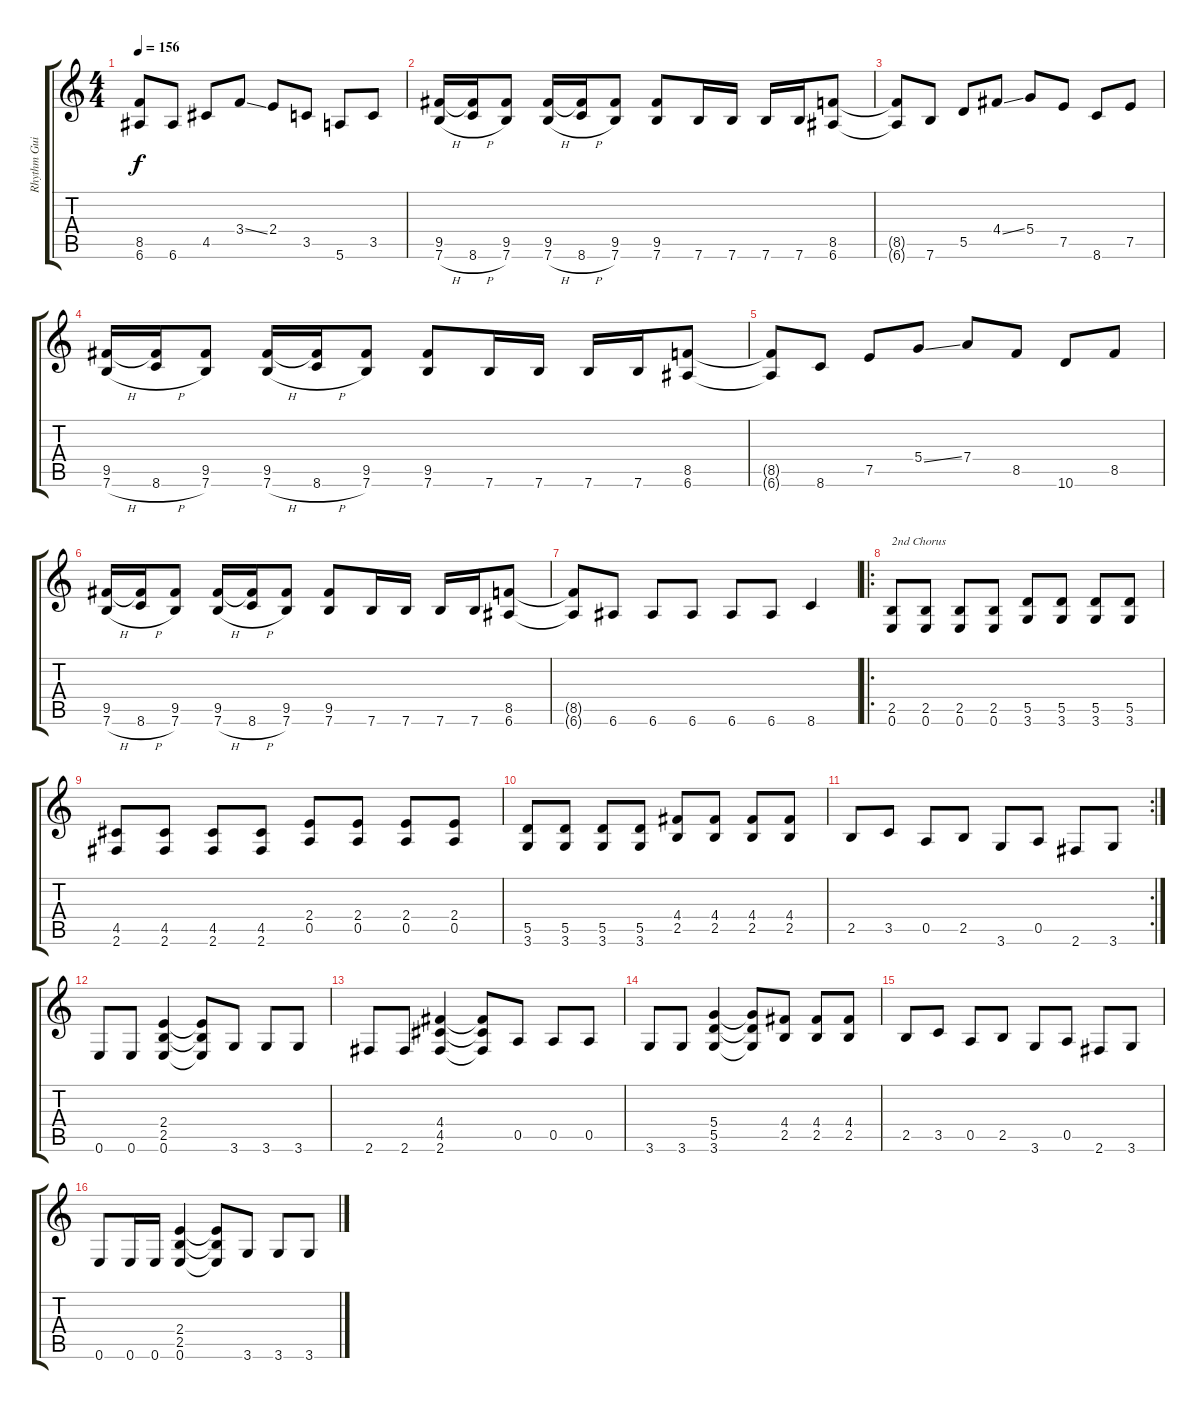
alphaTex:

\track ("Rhythm Guitar" "Rhythm Gui") {instrument overdrivenguitar}
\staff {score tabs}
\tuning (E4 B3 G3 D3 A2 E2) {hide}
\ts (4 4)
\tempo 156
\clef g2
\ks c
(8.5{t} 6.6{t}).8{dy f} 6.6.8 4.5.8 3.4{ss}.8 2.4.8 3.5.8 5.6.8 3.5.8 |
(9.5 7.6{h}).16 (9.5{t} 8.6{h}).16 (9.5 7.6).8 (9.5 7.6{h}).16 (9.5{t} 8.6{h}).16 (9.5 7.6).8 (9.5 7.6).8 7.6.16 7.6.16 7.6.16 7.6.16 (8.5 6.6).8 |
(8.5{t} 6.6{t}).8 7.6.8 5.5.8 4.4{ss}.8 5.4.8 7.5.8 8.6.8 7.5.8 |
(9.5 7.6{h}).16 (9.5{t} 8.6{h}).16 (9.5 7.6).8 (9.5 7.6{h}).16 (9.5{t} 8.6{h}).16 (9.5 7.6).8 (9.5 7.6).8 7.6.16 7.6.16 7.6.16 7.6.16 (8.5 6.6).8 |
(8.5{t} 6.6{t}).8 8.6.8 7.5.8 5.4{ss}.8 7.4.8 8.5.8 10.6.8 8.5.8 |
(9.5 7.6{h}).16 (9.5{t} 8.6{h}).16 (9.5 7.6).8 (9.5 7.6{h}).16 (9.5{t} 8.6{h}).16 (9.5 7.6).8 (9.5 7.6).8 7.6.16 7.6.16 7.6.16 7.6.16 (8.5 6.6).8 |
(8.5{t} 6.6{t}).8 6.6.8 6.6.8 6.6.8 6.6.8 6.6.8 8.6.4 |
\ro
(2.5 0.6).8{txt "2nd Chorus"} (2.5 0.6).8 (2.5 0.6).8 (2.5 0.6).8 (5.5 3.6).8 (5.5 3.6).8 (5.5 3.6).8 (5.5 3.6).8 |
(4.5 2.6).8 (4.5 2.6).8 (4.5 2.6).8 (4.5 2.6).8 (2.4 0.5).8 (2.4 0.5).8 (2.4 0.5).8 (2.4 0.5).8 |
(5.5 3.6).8 (5.5 3.6).8 (5.5 3.6).8 (5.5 3.6).8 (4.4 2.5).8 (4.4 2.5).8 (4.4 2.5).8 (4.4 2.5).8 |
\rc 2
2.5.8 3.5.8 0.5.8 2.5.8 3.6.8 0.5.8 2.6.8 3.6.8 |
0.6.8 0.6.8 (2.4 2.5 0.6).4 (2.4{t} 2.5{t} 0.6{t}).8 3.6.8 3.6.8 3.6.8 |
2.6.8 2.6.8 (4.4 4.5 2.6).4 (4.4{t} 4.5{t} 2.6{t}).8 0.5.8 0.5.8 0.5.8 |
3.6.8 3.6.8 (5.4 5.5 3.6).4 (5.4{t} 5.5{t} 3.6{t}).8 (4.4 2.5).8 (4.4 2.5).8 (4.4 2.5).8 |
2.5.8 3.5.8 0.5.8 2.5.8 3.6.8 0.5.8 2.6.8 3.6.8 |
0.6.8 0.6.16 0.6.16 (2.4 2.5 0.6).4 (2.4{t} 2.5{t} 0.6{t}).8 3.6.8 3.6.8 3.6.8
